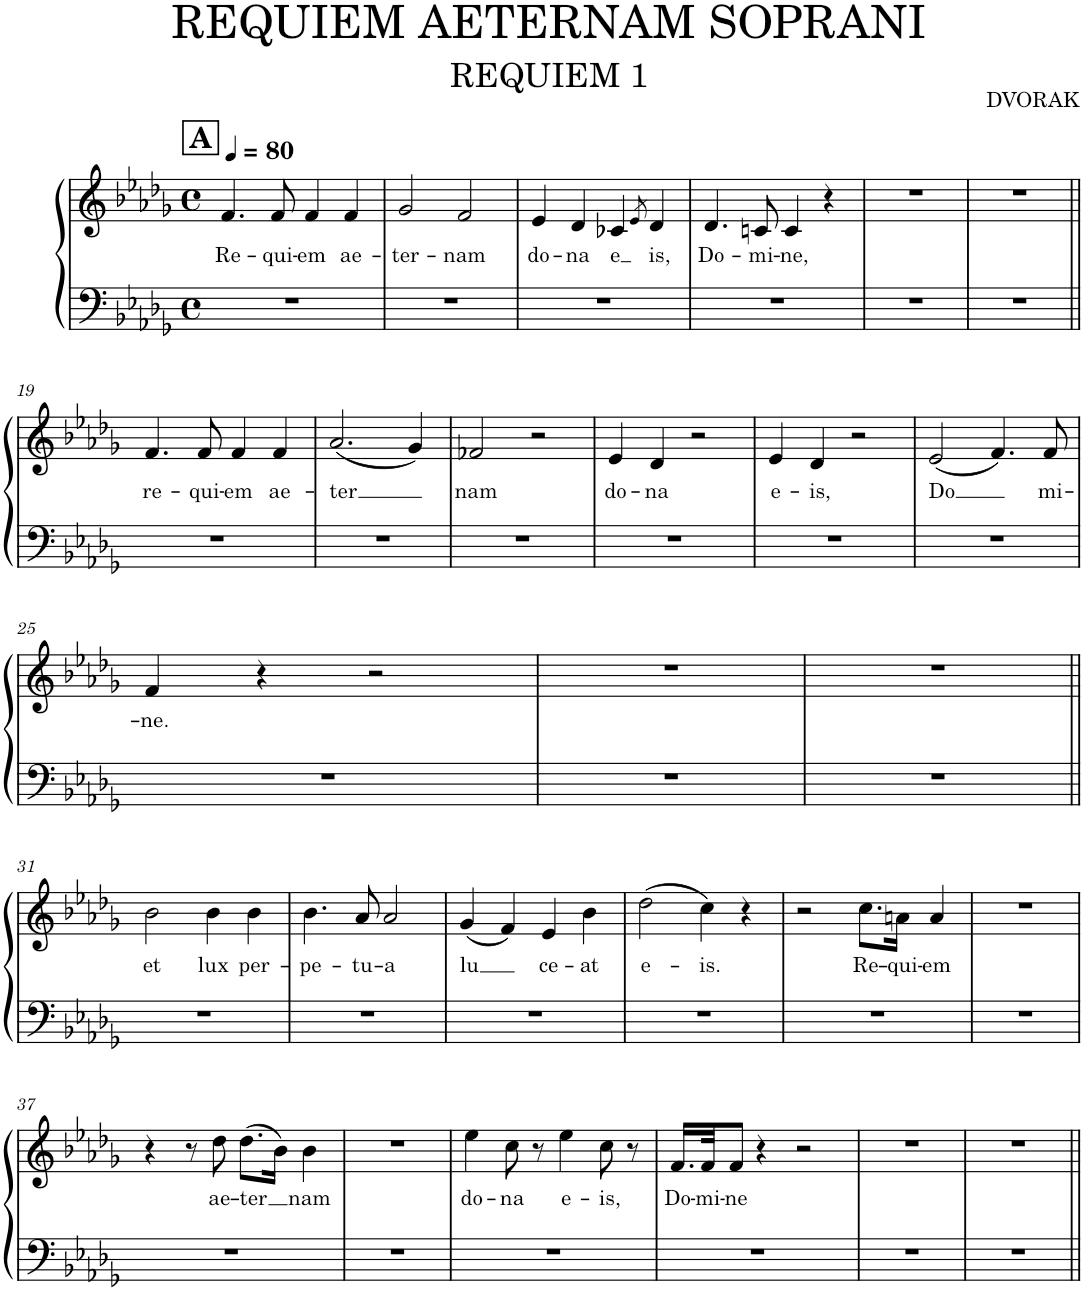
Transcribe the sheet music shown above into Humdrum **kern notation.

**kern	**kern	**text
*part1	*part1	*part1
*staff2	*staff1	*staff1
*I"Piano	*	*
*I'Pno.	*	*
*clefF4	*clefG2	*
*k[b-e-a-d-g-]	*k[b-e-a-d-g-]	*
*M4/4	*M4/4	*
*met(c)	*met(c)	*
*MM80	*MM80	*
!!LO:REH:place=s1:a:B:cj:fs=14:t=A
=11	=11	=11
!	!	!LO:LY:b
1r	4.f/	Re-
!	!	!LO:LY:b
.	8f/	-qui-
!	!	!LO:LY:b
.	4f/	-em
!	!	!LO:LY:b
.	4f/	ae-
=12	=12	=12
!	!	!LO:LY:b
1r	2g-/	-ter-
!	!	!LO:LY:b
.	2f/	-nam
=13	=13	=13
!	!	!LO:LY:b
1r	4e-/	do-
!	!	!LO:LY:b
.	4d-/	-na
!	!	!LO:LY:b
.	4c-X/	e
.	8qe-/	.
!	!	!LO:LY:b
.	4d-/	is,
=14	=14	=14
!	!	!LO:LY:b
1r	4.d-/	Do-
!	!	!LO:LY:b
.	8cn/	-mi-
!	!	!LO:LY:b
.	4c/	-ne,
.	4r	.
=15	=15	=15
1r	1r	.
=16	=16	=16
1r	1r	.
!!LO:LB:g=z
=19||	=19||	=19||
!	!	!LO:LY:b
1r	4.f/	re-
!	!	!LO:LY:b
.	8f/	-qui-
!	!	!LO:LY:b
.	4f/	-em
!	!	!LO:LY:b
.	4f/	ae-
=20	=20	=20
!	!	!LO:LY:b
1r	(2.a-/	-ter
.	4g-/)	.
=21	=21	=21
!	!	!LO:LY:b
1r	2f-X/	nam
.	2r	.
=22	=22	=22
!	!	!LO:LY:b
1r	4e-/	do-
!	!	!LO:LY:b
.	4d-/	-na
.	2r	.
=23	=23	=23
!	!	!LO:LY:b
1r	4e-/	e-
!	!	!LO:LY:b
.	4d-/	-is,
.	2r	.
=24	=24	=24
!	!	!LO:LY:b
1r	(2e-/	Do
.	4.f/)	.
!	!	!LO:LY:b
.	8f/	mi-
!!LO:LB:g=z
=25	=25	=25
!	!	!LO:LY:b
1r	4f/	-ne.
.	4r	.
.	2r	.
=26	=26	=26
1r	1r	.
=27	=27	=27
1r	1r	.
!!LO:LB:g=z
=31||	=31||	=31||
!	!	!LO:LY:b
1r	2b-\	et
!	!	!LO:LY:b
.	4b-\	lux
!	!	!LO:LY:b
.	4b-\	per-
=32	=32	=32
!	!	!LO:LY:b
1r	4.b-\	-pe-
!	!	!LO:LY:b
.	8a-/	-tu-
!	!	!LO:LY:b
.	2a-/	-a
=33	=33	=33
!	!	!LO:LY:b
1r	(4g-/	lu
.	4f/)	.
!	!	!LO:LY:b
.	4e-/	ce-
!	!	!LO:LY:b
.	4b-\	-at
=34	=34	=34
!	!	!LO:LY:b
1r	(2dd-\	e-
!	!	!LO:LY:b
.	4cc\)	-is.
.	4r	.
=35	=35	=35
1r	2r	.
!	!	!LO:LY:b
.	8.cc\L	Re-
!	!	!LO:LY:b
.	16an\Jk	-qui-
!	!	!LO:LY:b
.	4a/	-em
=36	=36	=36
1r	1r	.
!!LO:LB:g=z
=37	=37	=37
1r	4r	.
.	8r	.
!	!	!LO:LY:b
.	8dd-\	ae-
!	!	!LO:LY:b
.	(8.dd-\L	-ter
.	16b-\Jk)	.
!	!	!LO:LY:b
.	4b-\	nam
=38	=38	=38
1r	1r	.
=39	=39	=39
!	!	!LO:LY:b
1r	4ee-\	do-
!	!	!LO:LY:b
.	8cc\	-na
.	8r	.
!	!	!LO:LY:b
.	4ee-\	e-
!	!	!LO:LY:b
.	8cc\	-is,
.	8r	.
=40	=40	=40
!	!	!LO:LY:b
1r	16.f/LL	Do-
!	!	!LO:LY:b
.	32f/JK	-mi-
!	!	!LO:LY:b
.	8f/J	-ne
.	4r	.
.	2r	.
=41	=41	=41
1r	1r	.
=42	=42	=42
1r	1r	.
=||	=||	=||
*-	*-	*-
